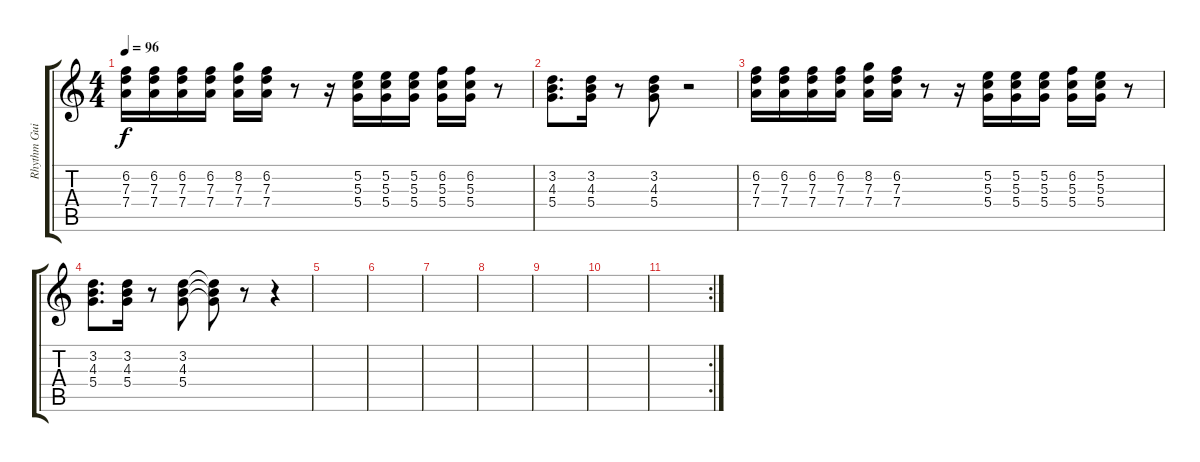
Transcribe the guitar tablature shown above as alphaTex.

\track ("Rhythm Guitar" "Rhythm Gui") {instrument electricguitarclean}
\staff {score tabs}
\tuning (E4 B3 G3 D3 A2 E2) {hide}
\ts (4 4)
\tempo 96
\clef g2
\ks c
(6.2 7.3 7.4).16{dy f} (6.2 7.3 7.4).16 (6.2 7.3 7.4).16 (6.2 7.3 7.4).16 (8.2 7.3 7.4).16 (6.2 7.3 7.4).16 r.8 r.16 (5.2 5.3 5.4).16 (5.2 5.3 5.4).16 (5.2 5.3 5.4).16 (6.2 5.3 5.4).16 (6.2 5.3 5.4).16 r.8 |
(3.2 4.3 5.4).8{d} (3.2 4.3 5.4).16 r.8 (3.2 4.3 5.4).8 r.2 |
(6.2 7.3 7.4).16 (6.2 7.3 7.4).16 (6.2 7.3 7.4).16 (6.2 7.3 7.4).16 (8.2 7.3 7.4).16 (6.2 7.3 7.4).16 r.8 r.16 (5.2 5.3 5.4).16 (5.2 5.3 5.4).16 (5.2 5.3 5.4).16 (6.2 5.3 5.4).16 (5.2 5.3 5.4).16 r.8 |
(3.2 4.3 5.4).8{d} (3.2 4.3 5.4).16 r.8 (3.2 4.3 5.4).8 (3.2{t} 4.3{t} 5.4{t}).8 r.8 r.4 |
|
|
|
|
|
|
\rc 2
